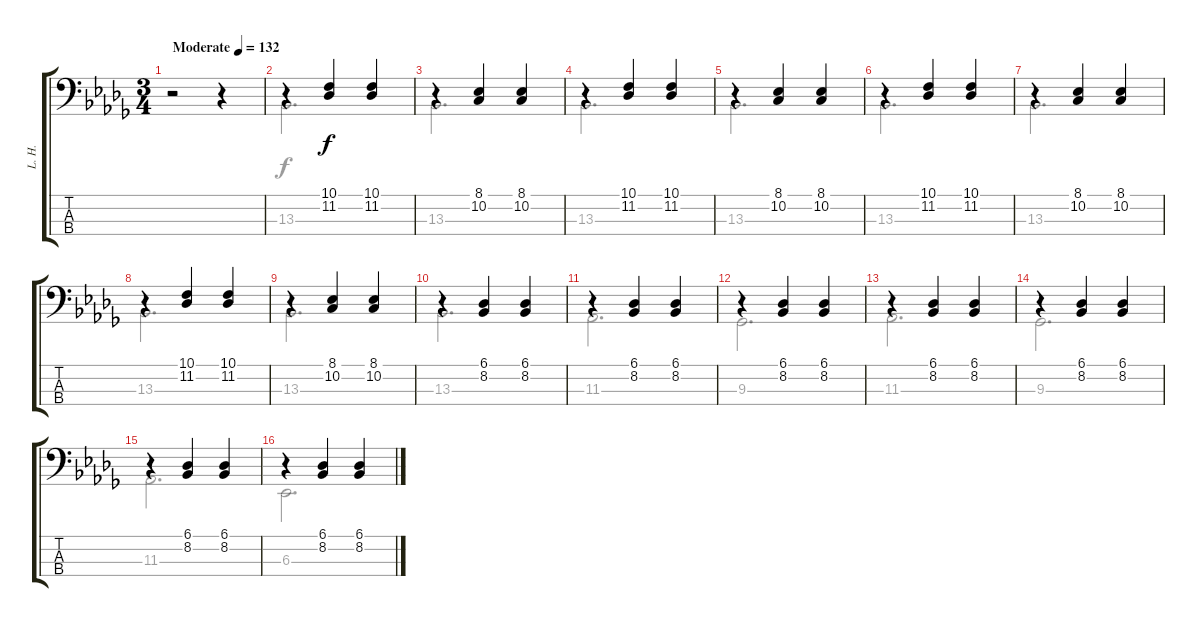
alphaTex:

\track ("L. H." "L. H.") {instrument brightacousticpiano}
\staff {score tabs}
\tuning (G2 D2 A1 E1) {hide}
\voice
\ts (3 4)
\tempo (132 "Moderate")
\clef f4
\ks db
r.2{dy f instrument brightacousticpiano} r.4 |
r.4 (10.1 11.2).4 (10.1 11.2).4 |
r.4 (8.1 10.2).4 (8.1 10.2).4 |
r.4 (10.1 11.2).4 (10.1 11.2).4 |
r.4 (8.1 10.2).4 (8.1 10.2).4 |
r.4 (10.1 11.2).4 (10.1 11.2).4 |
r.4 (8.1 10.2).4 (8.1 10.2).4 |
r.4 (10.1 11.2).4 (10.1 11.2).4 |
r.4 (8.1 10.2).4 (8.1 10.2).4 |
r.4 (6.1 8.2).4 (6.1 8.2).4 |
r.4 (6.1 8.2).4 (6.1 8.2).4 |
r.4 (6.1 8.2).4 (6.1 8.2).4 |
r.4 (6.1 8.2).4 (6.1 8.2).4 |
r.4 (6.1 8.2).4 (6.1 8.2).4 |
r.4 (6.1 8.2).4 (6.1 8.2).4 |
r.4 (6.1 8.2).4 (6.1 8.2).4
\voice
\clef f4
\ottava regular
\simile none
\ks db
|
13.3.2{d} |
13.3.2{d} |
13.3.2{d} |
13.3.2{d} |
13.3.2{d} |
13.3.2{d} |
13.3.2{d} |
13.3.2{d} |
13.3.2{d} |
11.3.2{d} |
9.3.2{d} |
11.3.2{d} |
9.3.2{d} |
11.3.2{d} |
6.3.2{d}
